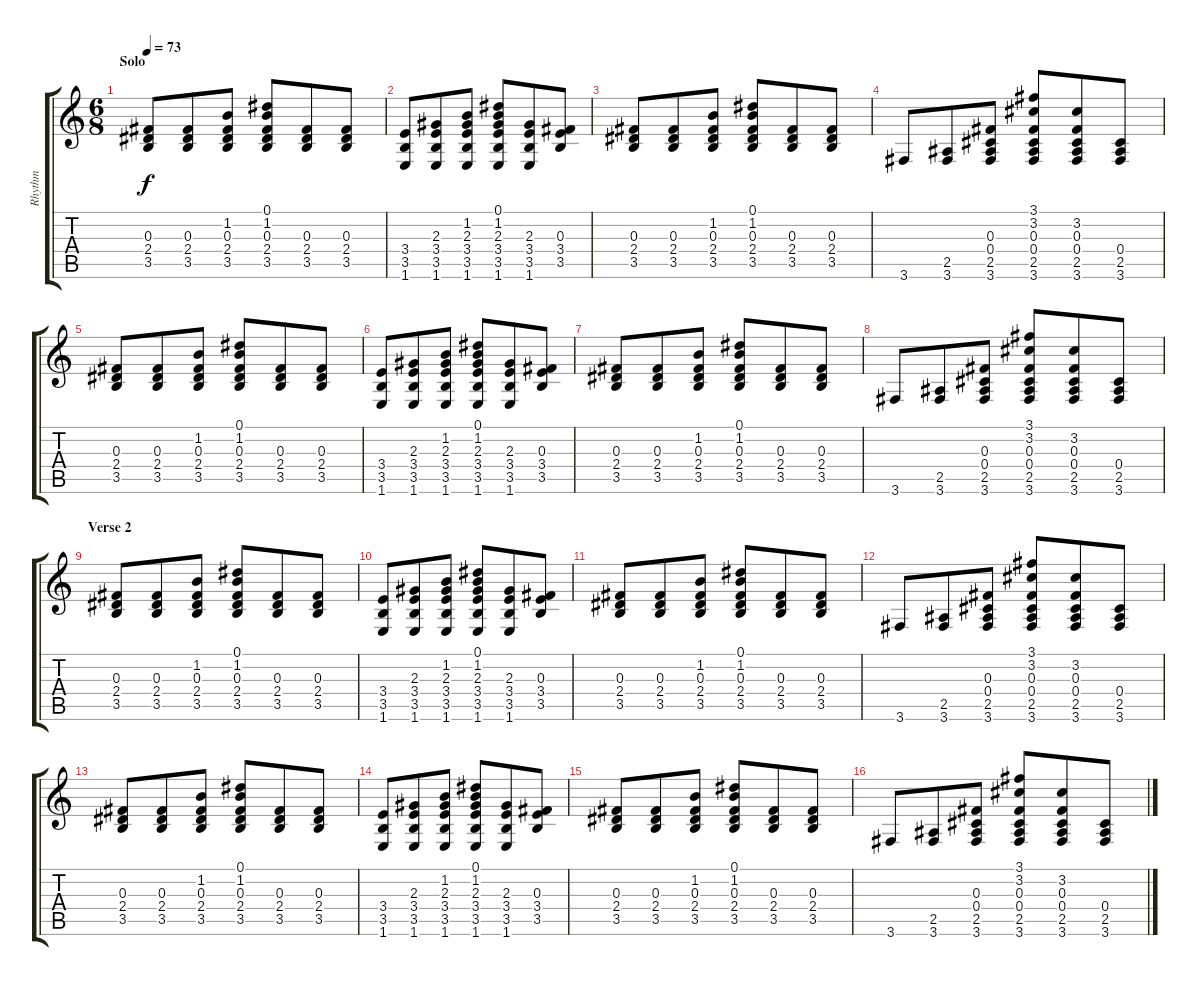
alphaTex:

\track ("Rhythm" "Rhythm") {instrument acousticguitarnylon}
\staff {score tabs}
\tuning (Eb4 Bb3 Gb3 Db3 Ab2 Eb2) {hide}
\ts (6 8)
\section ("" "Solo")
\tempo 73
\clef g2
\ks c
(0.3 2.4 3.5).8{dy f} (0.3 2.4 3.5).8 (1.2 0.3 2.4 3.5).8 (0.1 1.2 0.3 2.4 3.5).8 (0.3 2.4 3.5).8 (0.3 2.4 3.5).8 |
(3.4 3.5 1.6).8 (2.3 3.4 3.5 1.6).8 (1.2 2.3 3.4 3.5 1.6).8 (0.1 1.2 2.3 3.4 3.5 1.6).8 (2.3 3.4 3.5 1.6).8 (0.3 3.4 3.5).8 |
(0.3 2.4 3.5).8 (0.3 2.4 3.5).8 (1.2 0.3 2.4 3.5).8 (0.1 1.2 0.3 2.4 3.5).8 (0.3 2.4 3.5).8 (0.3 2.4 3.5).8 |
3.6.8 (2.5 3.6).8 (0.3 0.4 2.5 3.6).8 (3.1 3.2 0.3 0.4 2.5 3.6).8 (3.2 0.3 0.4 2.5 3.6).8 (0.4 2.5 3.6).8 |
(0.3 2.4 3.5).8 (0.3 2.4 3.5).8 (1.2 0.3 2.4 3.5).8 (0.1 1.2 0.3 2.4 3.5).8 (0.3 2.4 3.5).8 (0.3 2.4 3.5).8 |
(3.4 3.5 1.6).8 (2.3 3.4 3.5 1.6).8 (1.2 2.3 3.4 3.5 1.6).8 (0.1 1.2 2.3 3.4 3.5 1.6).8 (2.3 3.4 3.5 1.6).8 (0.3 3.4 3.5).8 |
(0.3 2.4 3.5).8 (0.3 2.4 3.5).8 (1.2 0.3 2.4 3.5).8 (0.1 1.2 0.3 2.4 3.5).8 (0.3 2.4 3.5).8 (0.3 2.4 3.5).8 |
3.6.8 (2.5 3.6).8 (0.3 0.4 2.5 3.6).8 (3.1 3.2 0.3 0.4 2.5 3.6).8 (3.2 0.3 0.4 2.5 3.6).8 (0.4 2.5 3.6).8 |
\section ("" "Verse 2")
(0.3 2.4 3.5).8 (0.3 2.4 3.5).8 (1.2 0.3 2.4 3.5).8 (0.1 1.2 0.3 2.4 3.5).8 (0.3 2.4 3.5).8 (0.3 2.4 3.5).8 |
(3.4 3.5 1.6).8 (2.3 3.4 3.5 1.6).8 (1.2 2.3 3.4 3.5 1.6).8 (0.1 1.2 2.3 3.4 3.5 1.6).8 (2.3 3.4 3.5 1.6).8 (0.3 3.4 3.5).8 |
(0.3 2.4 3.5).8 (0.3 2.4 3.5).8 (1.2 0.3 2.4 3.5).8 (0.1 1.2 0.3 2.4 3.5).8 (0.3 2.4 3.5).8 (0.3 2.4 3.5).8 |
3.6.8 (2.5 3.6).8 (0.3 0.4 2.5 3.6).8 (3.1 3.2 0.3 0.4 2.5 3.6).8 (3.2 0.3 0.4 2.5 3.6).8 (0.4 2.5 3.6).8 |
(0.3 2.4 3.5).8 (0.3 2.4 3.5).8 (1.2 0.3 2.4 3.5).8 (0.1 1.2 0.3 2.4 3.5).8 (0.3 2.4 3.5).8 (0.3 2.4 3.5).8 |
(3.4 3.5 1.6).8 (2.3 3.4 3.5 1.6).8 (1.2 2.3 3.4 3.5 1.6).8 (0.1 1.2 2.3 3.4 3.5 1.6).8 (2.3 3.4 3.5 1.6).8 (0.3 3.4 3.5).8 |
(0.3 2.4 3.5).8 (0.3 2.4 3.5).8 (1.2 0.3 2.4 3.5).8 (0.1 1.2 0.3 2.4 3.5).8 (0.3 2.4 3.5).8 (0.3 2.4 3.5).8 |
3.6.8 (2.5 3.6).8 (0.3 0.4 2.5 3.6).8 (3.1 3.2 0.3 0.4 2.5 3.6).8 (3.2 0.3 0.4 2.5 3.6).8 (0.4 2.5 3.6).8
